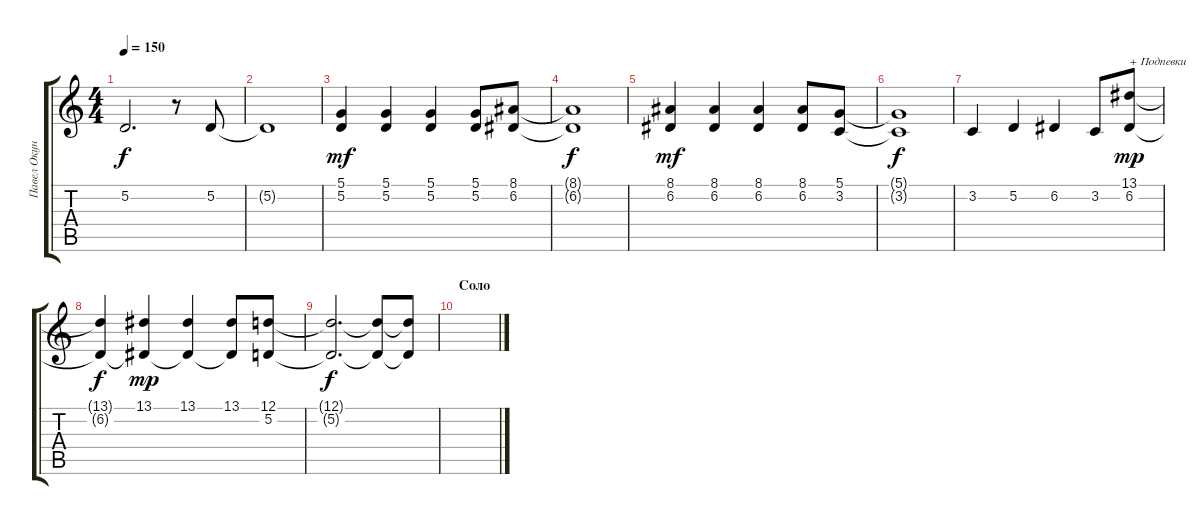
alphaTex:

\track ("Павел Окунев" "Павел Окун") {instrument lead2sawtooth}
\staff {score tabs}
\tuning (D4 A3 F3 C3 G2 D2) {hide}
\ts (4 4)
\tempo 150
\clef g2
\ks c
5.2{t}.2{d dy f} r.8 5.2.8 |
5.2{t}.1 |
(5.1 5.2).4{dy mf} (5.1 5.2).4 (5.1 5.2).4 (5.1 5.2).8 (8.1 6.2).8 |
(8.1{t} 6.2{t}).1{dy f} |
(8.1 6.2).4{dy mf} (8.1 6.2).4 (8.1 6.2).4 (8.1 6.2).8 (5.1 3.2).8 |
(5.1{t} 3.2{t}).1{dy f} |
3.2.4 5.2.4 6.2.4 3.2.8 (13.1 6.2).8{txt "+ Подпевки" dy mp} |
(13.1{t} 6.2{t}).4{dy f} (13.1 6.2{t}).4{dy mp} (13.1 6.2{t}).4 (13.1 6.2{t}).8 (12.1 5.2).8 |
(12.1{t} 5.2{t}).2{d dy f} (12.1{t} 5.2{t}).8 (12.1{t} 5.2{t}).8 |
\section ("" "Соло")
